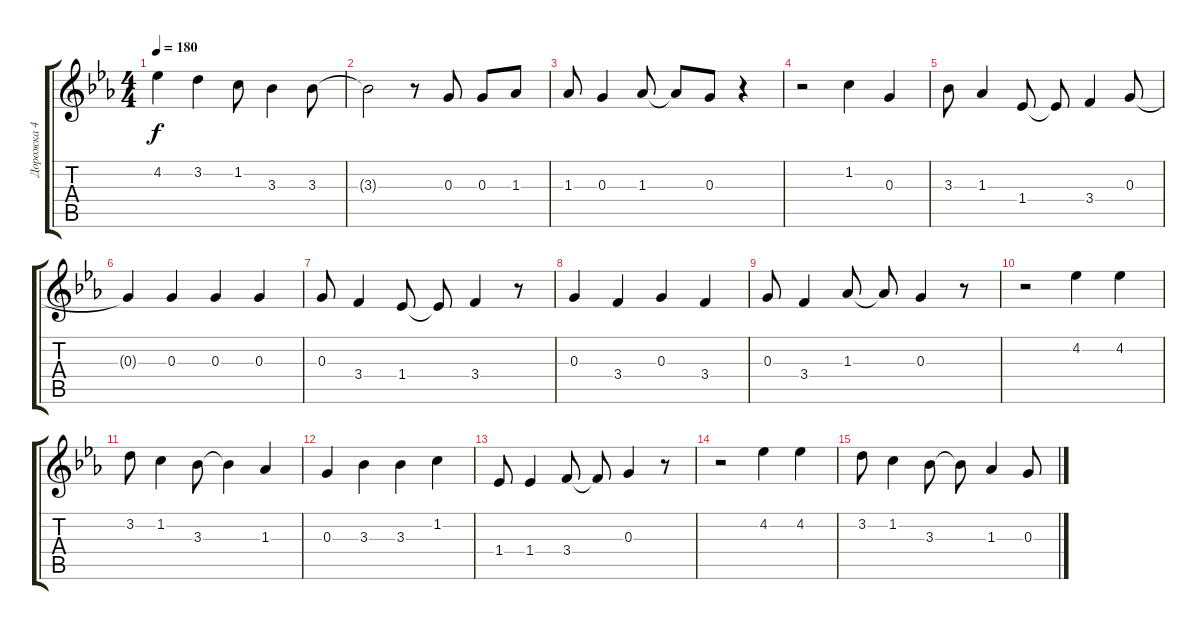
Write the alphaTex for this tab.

\track ("Дорожка 4" "Дорожка 4") {instrument overdrivenguitar}
\staff {score tabs}
\tuning (E4 B3 G3 D3 A2 E2) {hide}
\ts (4 4)
\tempo 180
\clef g2
\ks eb
4.2{t}.4{dy f} 3.2.4 1.2.8 3.3.4 3.3.8 |
3.3{t}.2 r.8 0.3.8 0.3.8 1.3.8 |
1.3.8 0.3.4 1.3.8 1.3{t}.8 0.3.8 r.4 |
r.2 1.2.4 0.3.4 |
3.3.8 1.3.4 1.4.8 1.4{t}.8 3.4.4 0.3.8 |
0.3{t}.4 0.3.4 0.3.4 0.3.4 |
0.3.8 3.4.4 1.4.8 1.4{t}.8 3.4.4 r.8 |
0.3.4 3.4.4 0.3.4 3.4.4 |
0.3.8 3.4.4 1.3.8 1.3{t}.8 0.3.4 r.8 |
r.2 4.2.4 4.2.4 |
3.2.8 1.2.4 3.3.8 3.3{t}.4 1.3.4 |
0.3.4 3.3.4 3.3.4 1.2.4 |
1.4.8 1.4.4 3.4.8 3.4{t}.8 0.3.4 r.8 |
r.2 4.2.4 4.2.4 |
3.2.8 1.2.4 3.3.8 3.3{t}.8 1.3.4 0.3.8
